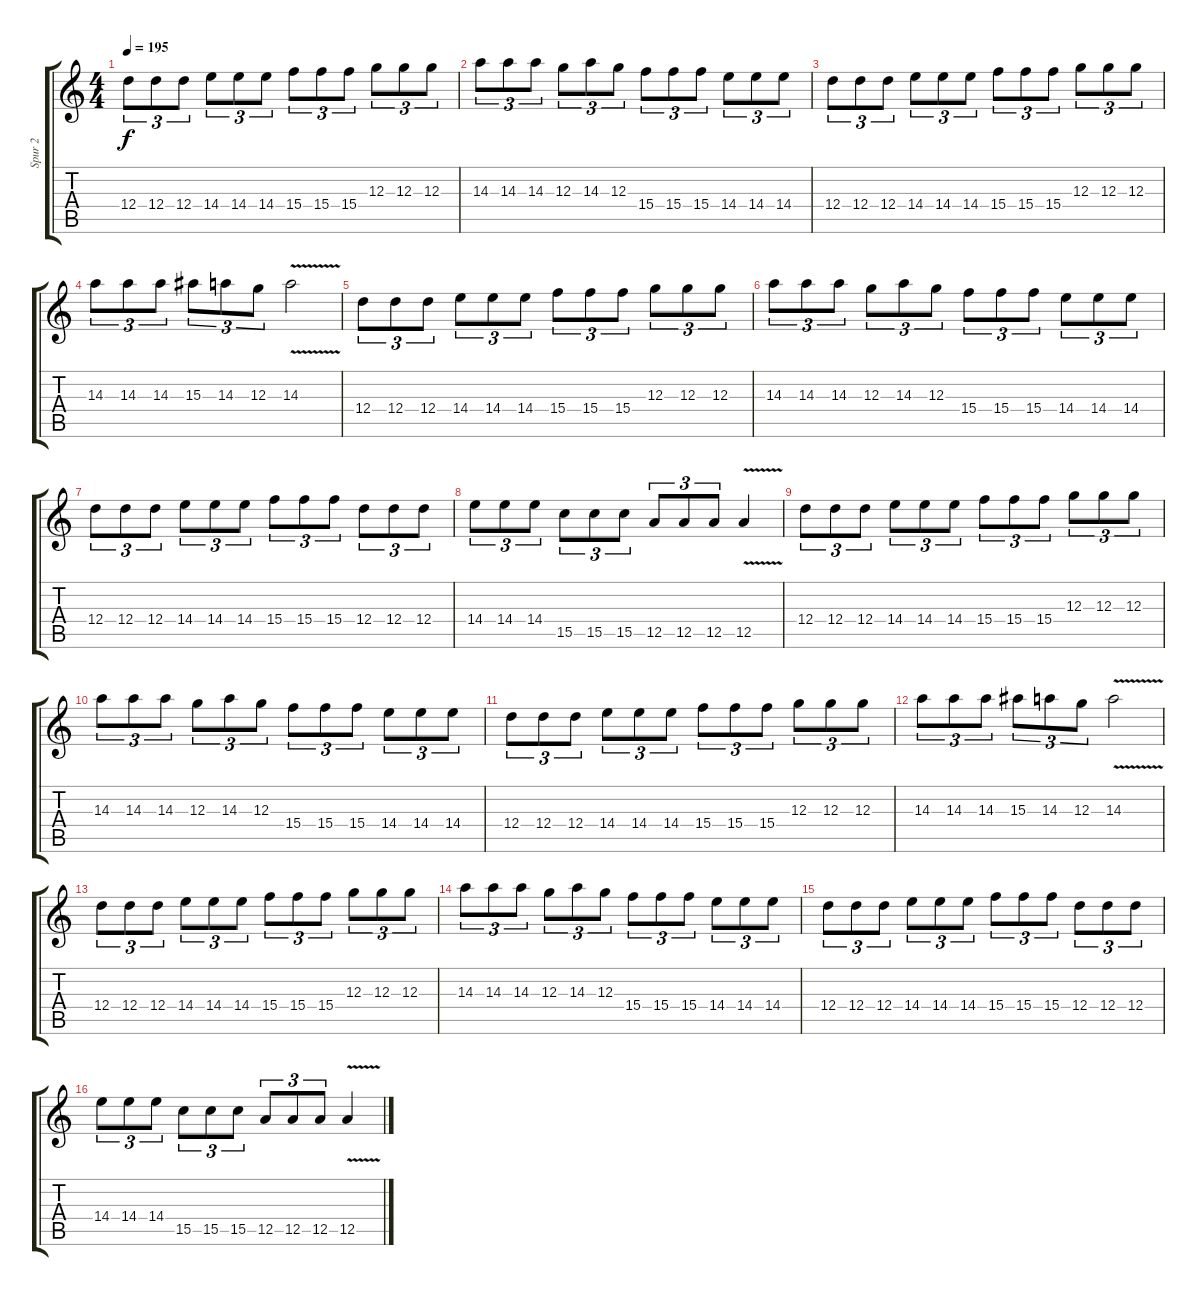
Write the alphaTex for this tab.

\track ("Spur 2" "Spur 2") {instrument distortionguitar}
\staff {score tabs}
\tuning (E4 B3 G3 D3 A2 E2) {hide}
\ts (4 4)
\tempo 195
\clef g2
\ks c
12.4.8{tu (3 2) dy f instrument distortionguitar} 12.4.8{tu (3 2)} 12.4.8{tu (3 2)} 14.4.8{tu (3 2)} 14.4.8{tu (3 2)} 14.4.8{tu (3 2)} 15.4.8{tu (3 2)} 15.4.8{tu (3 2)} 15.4.8{tu (3 2)} 12.3.8{tu (3 2)} 12.3.8{tu (3 2)} 12.3.8{tu (3 2)} |
14.3.8{tu (3 2)} 14.3.8{tu (3 2)} 14.3.8{tu (3 2)} 12.3.8{tu (3 2)} 14.3.8{tu (3 2)} 12.3.8{tu (3 2)} 15.4.8{tu (3 2)} 15.4.8{tu (3 2)} 15.4.8{tu (3 2)} 14.4.8{tu (3 2)} 14.4.8{tu (3 2)} 14.4.8{tu (3 2)} |
12.4.8{tu (3 2)} 12.4.8{tu (3 2)} 12.4.8{tu (3 2)} 14.4.8{tu (3 2)} 14.4.8{tu (3 2)} 14.4.8{tu (3 2)} 15.4.8{tu (3 2)} 15.4.8{tu (3 2)} 15.4.8{tu (3 2)} 12.3.8{tu (3 2)} 12.3.8{tu (3 2)} 12.3.8{tu (3 2)} |
14.3.8{tu (3 2)} 14.3.8{tu (3 2)} 14.3.8{tu (3 2)} 15.3.8{tu (3 2)} 14.3.8{tu (3 2)} 12.3.8{tu (3 2)} 14.3{v}.2 |
12.4.8{tu (3 2)} 12.4.8{tu (3 2)} 12.4.8{tu (3 2)} 14.4.8{tu (3 2)} 14.4.8{tu (3 2)} 14.4.8{tu (3 2)} 15.4.8{tu (3 2)} 15.4.8{tu (3 2)} 15.4.8{tu (3 2)} 12.3.8{tu (3 2)} 12.3.8{tu (3 2)} 12.3.8{tu (3 2)} |
14.3.8{tu (3 2)} 14.3.8{tu (3 2)} 14.3.8{tu (3 2)} 12.3.8{tu (3 2)} 14.3.8{tu (3 2)} 12.3.8{tu (3 2)} 15.4.8{tu (3 2)} 15.4.8{tu (3 2)} 15.4.8{tu (3 2)} 14.4.8{tu (3 2)} 14.4.8{tu (3 2)} 14.4.8{tu (3 2)} |
12.4.8{tu (3 2)} 12.4.8{tu (3 2)} 12.4.8{tu (3 2)} 14.4.8{tu (3 2)} 14.4.8{tu (3 2)} 14.4.8{tu (3 2)} 15.4.8{tu (3 2)} 15.4.8{tu (3 2)} 15.4.8{tu (3 2)} 12.4.8{tu (3 2)} 12.4.8{tu (3 2)} 12.4.8{tu (3 2)} |
14.4.8{tu (3 2)} 14.4.8{tu (3 2)} 14.4.8{tu (3 2)} 15.5.8{tu (3 2)} 15.5.8{tu (3 2)} 15.5.8{tu (3 2)} 12.5.8{tu (3 2)} 12.5.8{tu (3 2)} 12.5.8{tu (3 2)} 12.5{v}.4 |
12.4.8{tu (3 2)} 12.4.8{tu (3 2)} 12.4.8{tu (3 2)} 14.4.8{tu (3 2)} 14.4.8{tu (3 2)} 14.4.8{tu (3 2)} 15.4.8{tu (3 2)} 15.4.8{tu (3 2)} 15.4.8{tu (3 2)} 12.3.8{tu (3 2)} 12.3.8{tu (3 2)} 12.3.8{tu (3 2)} |
14.3.8{tu (3 2)} 14.3.8{tu (3 2)} 14.3.8{tu (3 2)} 12.3.8{tu (3 2)} 14.3.8{tu (3 2)} 12.3.8{tu (3 2)} 15.4.8{tu (3 2)} 15.4.8{tu (3 2)} 15.4.8{tu (3 2)} 14.4.8{tu (3 2)} 14.4.8{tu (3 2)} 14.4.8{tu (3 2)} |
12.4.8{tu (3 2)} 12.4.8{tu (3 2)} 12.4.8{tu (3 2)} 14.4.8{tu (3 2)} 14.4.8{tu (3 2)} 14.4.8{tu (3 2)} 15.4.8{tu (3 2)} 15.4.8{tu (3 2)} 15.4.8{tu (3 2)} 12.3.8{tu (3 2)} 12.3.8{tu (3 2)} 12.3.8{tu (3 2)} |
14.3.8{tu (3 2)} 14.3.8{tu (3 2)} 14.3.8{tu (3 2)} 15.3.8{tu (3 2)} 14.3.8{tu (3 2)} 12.3.8{tu (3 2)} 14.3{v}.2 |
12.4.8{tu (3 2)} 12.4.8{tu (3 2)} 12.4.8{tu (3 2)} 14.4.8{tu (3 2)} 14.4.8{tu (3 2)} 14.4.8{tu (3 2)} 15.4.8{tu (3 2)} 15.4.8{tu (3 2)} 15.4.8{tu (3 2)} 12.3.8{tu (3 2)} 12.3.8{tu (3 2)} 12.3.8{tu (3 2)} |
14.3.8{tu (3 2)} 14.3.8{tu (3 2)} 14.3.8{tu (3 2)} 12.3.8{tu (3 2)} 14.3.8{tu (3 2)} 12.3.8{tu (3 2)} 15.4.8{tu (3 2)} 15.4.8{tu (3 2)} 15.4.8{tu (3 2)} 14.4.8{tu (3 2)} 14.4.8{tu (3 2)} 14.4.8{tu (3 2)} |
12.4.8{tu (3 2)} 12.4.8{tu (3 2)} 12.4.8{tu (3 2)} 14.4.8{tu (3 2)} 14.4.8{tu (3 2)} 14.4.8{tu (3 2)} 15.4.8{tu (3 2)} 15.4.8{tu (3 2)} 15.4.8{tu (3 2)} 12.4.8{tu (3 2)} 12.4.8{tu (3 2)} 12.4.8{tu (3 2)} |
14.4.8{tu (3 2)} 14.4.8{tu (3 2)} 14.4.8{tu (3 2)} 15.5.8{tu (3 2)} 15.5.8{tu (3 2)} 15.5.8{tu (3 2)} 12.5.8{tu (3 2)} 12.5.8{tu (3 2)} 12.5.8{tu (3 2)} 12.5{v}.4
